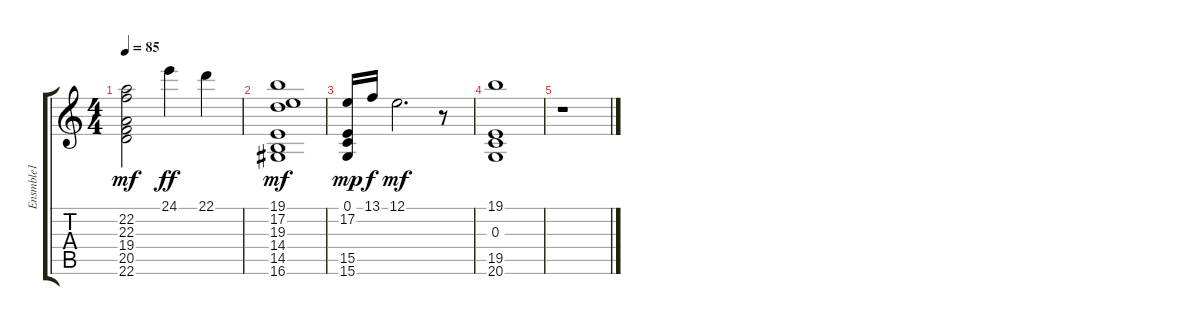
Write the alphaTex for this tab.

\track ("Ensmble1" "Ensmble1") {instrument stringensemble1}
\staff {score tabs}
\tuning (E4 B3 G3 D3 A2 E2) {hide}
\ts (4 4)
\tempo 85
\clef g2
\ks c
(22.2 22.3 19.4 20.5 22.6).2{dy mf} 24.1.4{dy ff} 22.1.4 |
(19.1 17.2 19.3 14.4 14.5 16.6).1{dy mf} |
(0.1 17.2 15.5 15.6).16{dy mp} 13.1.16{dy f} 12.1.2{d dy mf} r.8 |
(19.1 0.3 19.5 20.6).1 |
r.1
